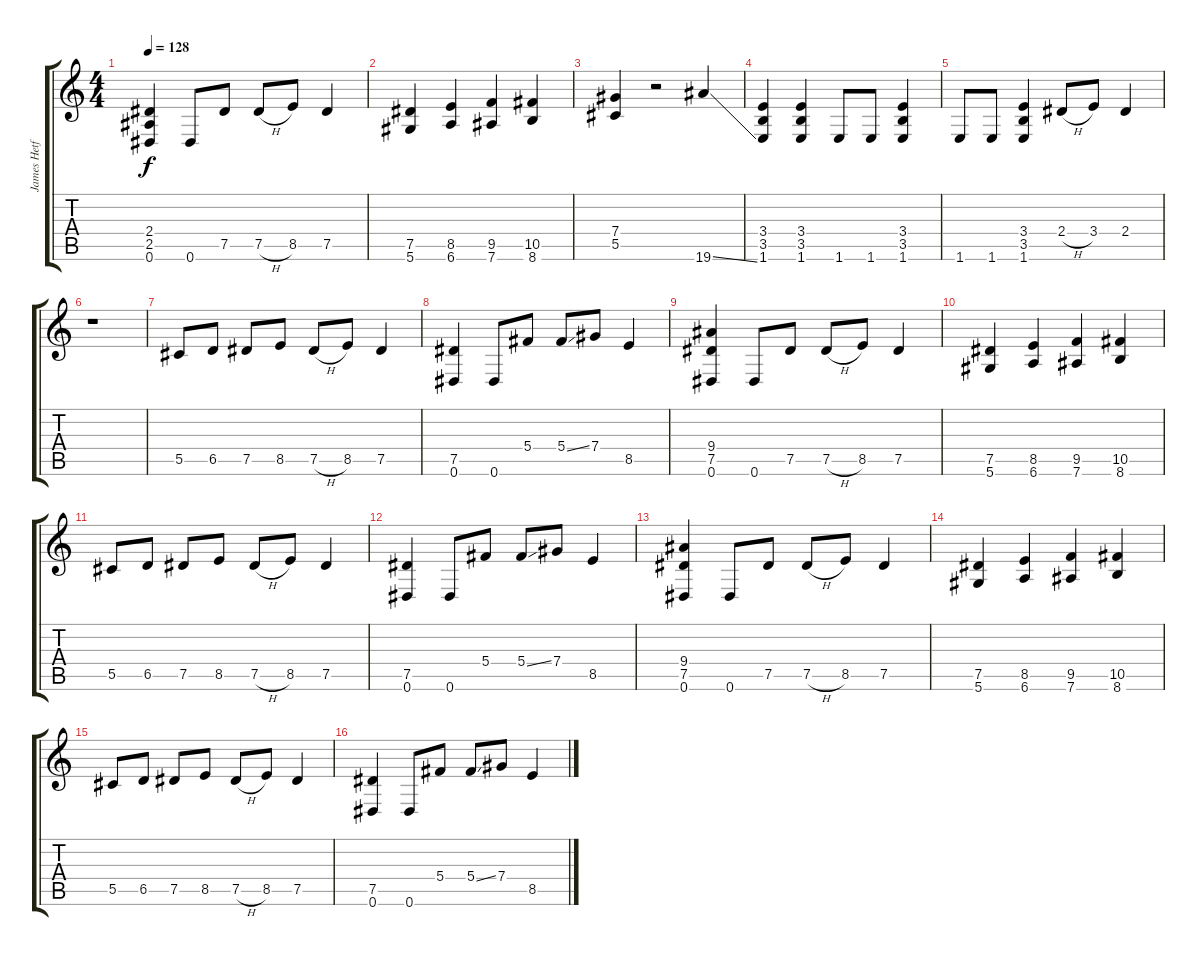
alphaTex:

\track ("James Hetfield (Distortion Guitar)" "James Hetf") {instrument distortionguitar}
\staff {score tabs}
\tuning (Eb4 Bb3 Gb3 Db3 Ab2 Eb2) {hide}
\ts (4 4)
\tempo 128
\clef g2
\ks c
(2.4 2.5 0.6).4{dy f} 0.6.8 7.5.8 7.5{h}.8 8.5.8 7.5.4 |
(7.5 5.6).4 (8.5 6.6).4 (9.5 7.6).4 (10.5 8.6).4 |
(7.4 5.5).4 r.2 19.6{ss}.4 |
(3.4 3.5 1.6).4 (3.4 3.5 1.6).4 1.6.8 1.6.8 (3.4 3.5 1.6).4 |
1.6.8 1.6.8 (3.4 3.5 1.6).4 2.4{h}.8 3.4.8 2.4.4 |
r.1 |
5.5.8 6.5.8 7.5.8 8.5.8 7.5{h}.8 8.5.8 7.5.4 |
(7.5 0.6).4 0.6.8 5.4.8 5.4{ss}.8 7.4.8 8.5.4 |
(9.4 7.5 0.6).4 0.6.8 7.5.8 7.5{h}.8 8.5.8 7.5.4 |
(7.5 5.6).4 (8.5 6.6).4 (9.5 7.6).4 (10.5 8.6).4 |
5.5.8 6.5.8 7.5.8 8.5.8 7.5{h}.8 8.5.8 7.5.4 |
(7.5 0.6).4 0.6.8 5.4.8 5.4{ss}.8 7.4.8 8.5.4 |
(9.4 7.5 0.6).4 0.6.8 7.5.8 7.5{h}.8 8.5.8 7.5.4 |
(7.5 5.6).4 (8.5 6.6).4 (9.5 7.6).4 (10.5 8.6).4 |
5.5.8 6.5.8 7.5.8 8.5.8 7.5{h}.8 8.5.8 7.5.4 |
(7.5 0.6).4 0.6.8 5.4.8 5.4{ss}.8 7.4.8 8.5.4
